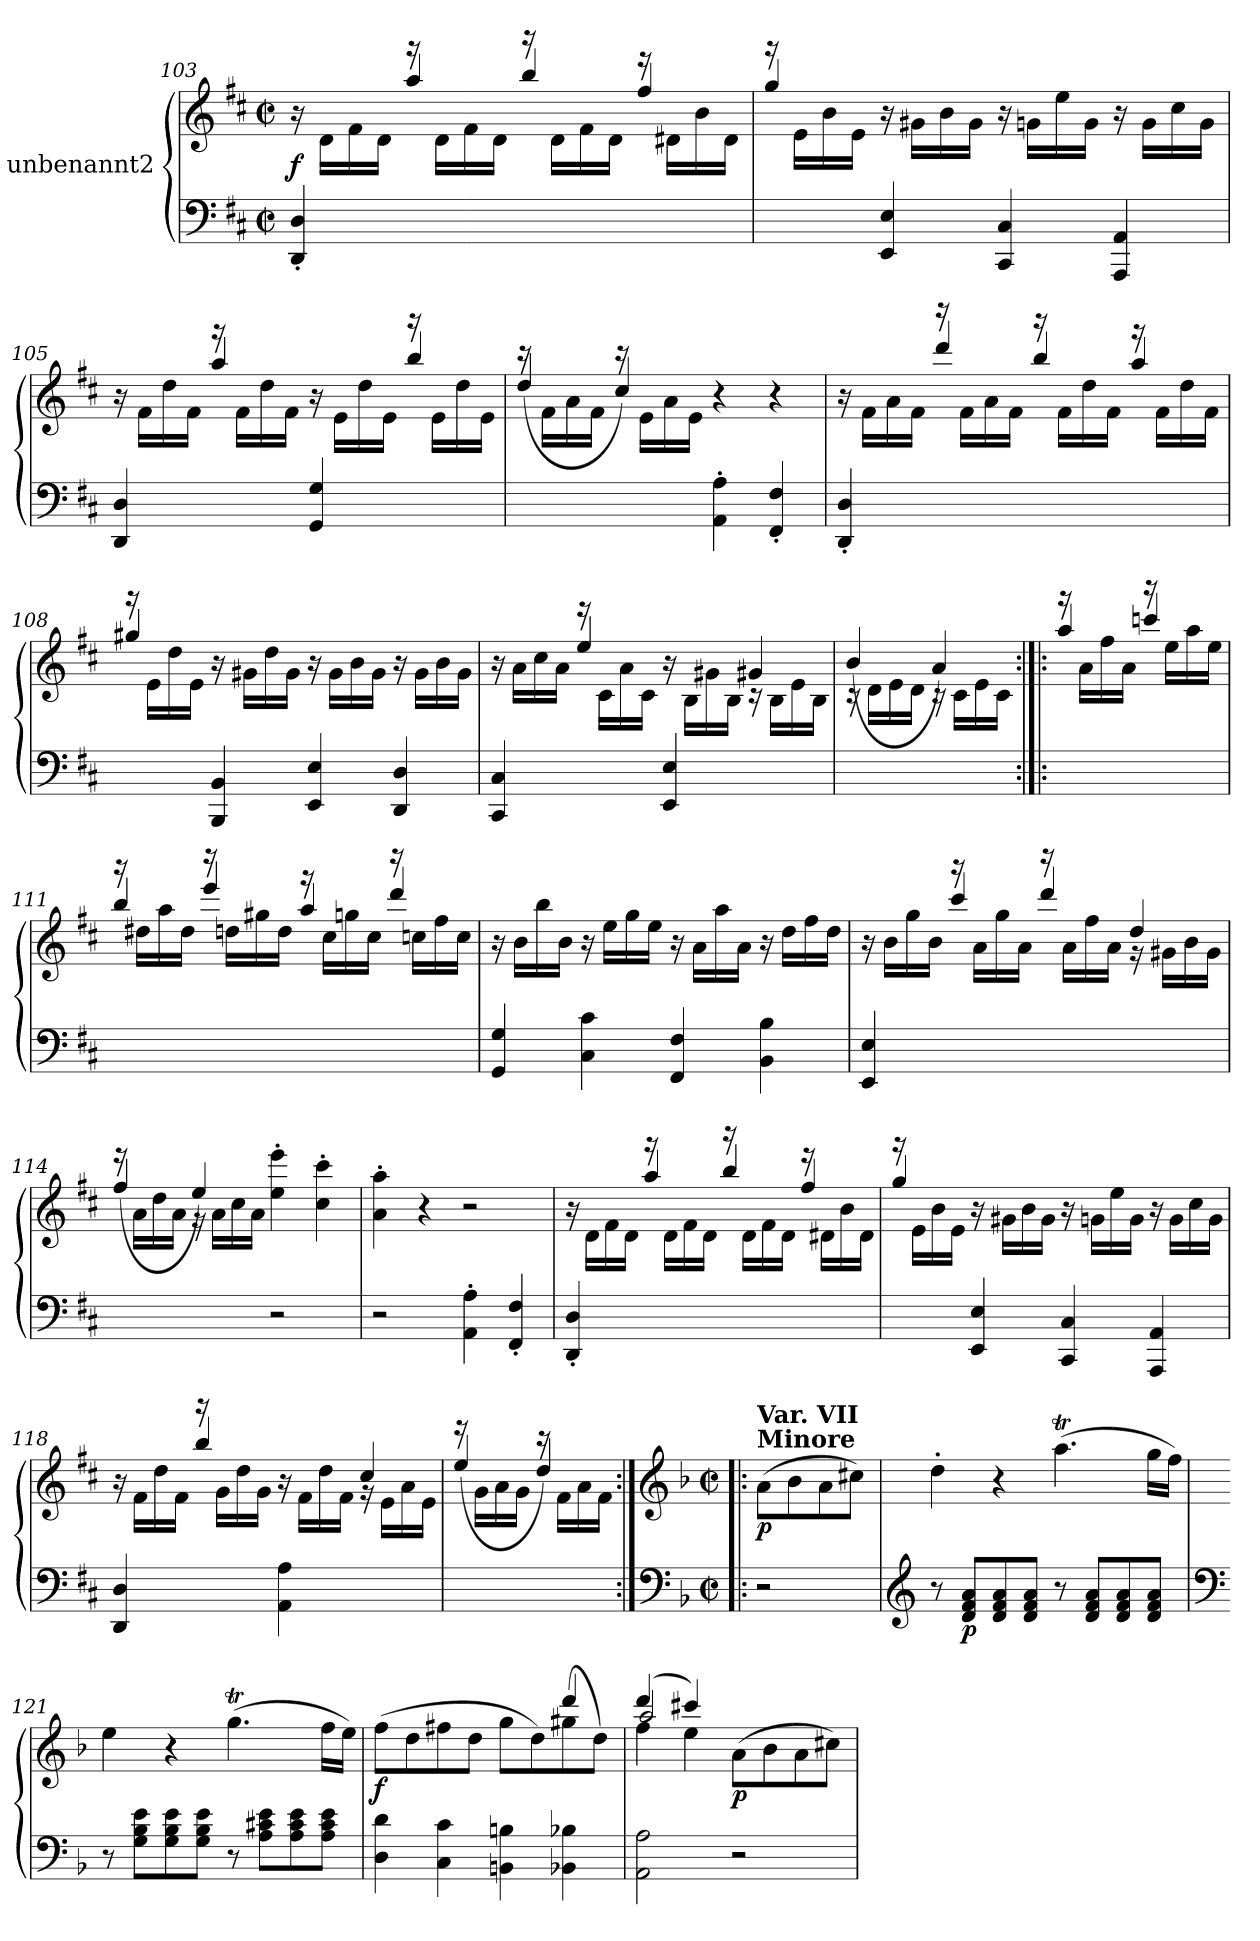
**kern	**kern	**dynam
*part1	*part1	*part1
*staff2	*staff1	*staff1/2
*I"unbenannt2	*	*
*clefF4	*clefG2	*
*k[f#c#]	*k[f#c#]	*
*M2/2	*M2/2	*
*met(c|)	*met(c|)	*
=103	=103	=103
*	*^	*
!	!	!	!LO:DY:a=2
4DD/' 4D/'	16r	4ryy	f
.	16d\LL	.	.
.	16f#\	.	.
.	16d\JJ	.	.
2.ryy	16r	4aa/	.
.	16d\LL	.	.
.	16f#\	.	.
.	16d\JJ	.	.
.	16r	4bb/	.
.	16d\LL	.	.
.	16f#\	.	.
.	16d\JJ	.	.
.	16r	4ff#/	.
.	16d#X\LL	.	.
.	16b\	.	.
.	16d#\JJ	.	.
=104	=104	=104	=104
4ryy	16r	4gg/	.
.	16e\LL	.	.
.	16b\	.	.
.	16e\JJ	.	.
4EE/ 4E/	16r	2.ryy	.
.	16g#X\LL	.	.
.	16b\	.	.
.	16g#\JJ	.	.
4CC#/ 4C#/	16r	.	.
.	16gn\LL	.	.
.	16ee\	.	.
.	16g\JJ	.	.
4AAA/ 4AA/	16r	.	.
.	16g\LL	.	.
.	16cc#\	.	.
.	16g\JJ	.	.
!!LO:LB:g=z	!!
=105	=105	=105	=105
4DD/ 4D/	16r	4ryy	.
.	16f#\LL	.	.
.	16dd\	.	.
.	16f#\JJ	.	.
4ryy	16r	4aa/	.
.	16f#\LL	.	.
.	16dd\	.	.
.	16f#\JJ	.	.
4GG/ 4G/	16r	4ryy	.
.	16e\LL	.	.
.	16dd\	.	.
.	16e\JJ	.	.
4ryy	16r	4bb/	.
.	16e\LL	.	.
.	16dd\	.	.
.	16e\JJ	.	.
=106	=106	=106	=106
2ryy	16r	(<4dd/	.
.	16f#\LL	.	.
.	16a\	.	.
.	16f#\JJ	.	.
.	16r	4cc#/)	.
.	16e\LL	.	.
.	16a\	.	.
.	16e\JJ	.	.
4AA\' 4A\'	4r	2ryy	.
4FF#/' 4F#/'	4r	.	.
=107	=107	=107	=107
4DD/' 4D/'	16r	4ryy	.
.	16f#\LL	.	.
.	16a\	.	.
.	16f#\JJ	.	.
2.ryy	16r	4ddd/	.
.	16f#\LL	.	.
.	16a\	.	.
.	16f#\JJ	.	.
.	16r	4bb/	.
.	16f#\LL	.	.
.	16dd\	.	.
.	16f#\JJ	.	.
.	16r	4aa/	.
.	16f#\LL	.	.
.	16dd\	.	.
.	16f#\JJ	.	.
!!LO:PB:g=z	!!
=108	=108	=108	=108
4ryy	16r	4gg#X/	.
.	16e\LL	.	.
.	16dd\	.	.
.	16e\JJ	.	.
4BBB/ 4BB/	16r	2.ryy	.
.	16g#X\LL	.	.
.	16dd\	.	.
.	16g#\JJ	.	.
4EE/ 4E/	16r	.	.
.	16g#\LL	.	.
.	16b\	.	.
.	16g#\JJ	.	.
4DD/ 4D/	16r	.	.
.	16g#\LL	.	.
.	16b\	.	.
.	16g#\JJ	.	.
=109	=109	=109	=109
4CC#/ 4C#/	16r	4ryy	.
.	16a\LL	.	.
.	16cc#\	.	.
.	16a\JJ	.	.
4ryy	16r	4ee/	.
.	16c#\LL	.	.
.	16a\	.	.
.	16c#\JJ	.	.
4EE/ 4E/	16r	4ryy	.
.	16B\LL	.	.
.	16g#X\	.	.
.	16B\JJ	.	.
4ryy	16rc	4g#X/	.
.	16B\LL	.	.
.	16e\	.	.
.	16B\JJ	.	.
=110	=110	=110	=110
2ryy	16rc	(<4b/	.
.	16d\LL	.	.
.	16e\	.	.
.	16d\JJ	.	.
.	16rc	4a/)	.
.	16c#\LL	.	.
.	16e\	.	.
.	16c#\JJ	.	.
!!LO:LB:g=z	!!
=110X13:|!|:	=110X13:|!|:	=110X13:|!|:	=110X13:|!|:
2ryy	16r	4aa/	.
.	16a\LL	.	.
.	16ff#\	.	.
.	16a\JJ	.	.
.	16r	4cccn/	.
.	16ee\LL	.	.
.	16aa\	.	.
.	16ee\JJ	.	.
=111	=111	=111	=111
1ryy	16r	4bb/	.
.	16dd#X\LL	.	.
.	16aa\	.	.
.	16dd#\JJ	.	.
.	16r	4eee/	.
.	16ddn\LL	.	.
.	16gg#X\	.	.
.	16dd\JJ	.	.
.	16r	4aa/	.
.	16cc#\LL	.	.
.	16ggn\	.	.
.	16cc#\JJ	.	.
.	16r	4ddd/	.
.	16ccn\LL	.	.
.	16ff#\	.	.
.	16cc\JJ	.	.
*	*v	*v	*
=112	=112	=112
4GG/ 4G/	16r	.
.	16b\LL	.
.	16bb\	.
.	16b\JJ	.
4C#\ 4c#\	16r	.
.	16ee\LL	.
.	16gg\	.
.	16ee\JJ	.
4FF#/ 4F#/	16r	.
.	16a\LL	.
.	16aa\	.
.	16a\JJ	.
4BB\ 4B\	16r	.
.	16dd\LL	.
.	16ff#\	.
.	16dd\JJ	.
!!LO:LB:g=z
=113	=113	=113
*	*^	*
4EE/ 4E/	16r	4ryy	.
.	16b\LL	.	.
.	16gg\	.	.
.	16b\JJ	.	.
2.ryy	16r	4ccc#/	.
.	16a\LL	.	.
.	16gg\	.	.
.	16a\JJ	.	.
.	16r	4ddd/	.
.	16a\LL	.	.
.	16ff#\	.	.
.	16a\JJ	.	.
.	16rg	4dd/	.
.	16g#X\LL	.	.
.	16b\	.	.
.	16g#\JJ	.	.
=114	=114	=114	=114
2ryy	16r	(>4ff#/	.
.	16a\LL	.	.
.	16dd\	.	.
.	16a\JJ	.	.
.	16rg	4ee/)	.
.	16a\LL	.	.
.	16cc#\	.	.
.	16a\JJ	.	.
2r	4ee\' 4eee\'	2ryy	.
.	4cc#\' 4ccc#\'	.	.
*	*v	*v	*
=115	=115	=115
2r	4a\' 4aa\'	.
.	4r	.
4AA\' 4A\'	2r	.
4FF#/' 4F#/'	.	.
!!LO:LB:g=z
=116	=116	=116
*	*^	*
4DD/' 4D/'	16r	4ryy	.
.	16d\LL	.	.
.	16f#\	.	.
.	16d\JJ	.	.
2.ryy	16r	4aa/	.
.	16d\LL	.	.
.	16f#\	.	.
.	16d\JJ	.	.
.	16r	4bb/	.
.	16d\LL	.	.
.	16f#\	.	.
.	16d\JJ	.	.
.	16r	4ff#/	.
.	16d#X\LL	.	.
.	16b\	.	.
.	16d#\JJ	.	.
=117	=117	=117	=117
4ryy	16r	4gg/	.
.	16e\LL	.	.
.	16b\	.	.
.	16e\JJ	.	.
4EE/ 4E/	16r	2.ryy	.
.	16g#X\LL	.	.
.	16b\	.	.
.	16g#\JJ	.	.
4CC#/ 4C#/	16r	.	.
.	16gn\LL	.	.
.	16ee\	.	.
.	16g\JJ	.	.
4AAA/ 4AA/	16r	.	.
.	16g\LL	.	.
.	16cc#\	.	.
.	16g\JJ	.	.
!!LO:LB:g=z	!!
=118	=118	=118	=118
4DD/ 4D/	16r	4ryy	.
.	16f#\LL	.	.
.	16dd\	.	.
.	16f#\JJ	.	.
4ryy	16r	4bb/	.
.	16g\LL	.	.
.	16dd\	.	.
.	16g\JJ	.	.
4AA\ 4A\	16r	4ryy	.
.	16f#\LL	.	.
.	16dd\	.	.
.	16f#\JJ	.	.
4ryy	16rg	4cc#/	.
.	16e\LL	.	.
.	16a\	.	.
.	16e\JJ	.	.
=119	=119	=119	=119
2ryy	16r	(<4ee/	.
.	16g\LL	.	.
.	16a\	.	.
.	16g\JJ	.	.
.	16r	4dd/)	.
.	16f#\LL	.	.
.	16a\	.	.
.	16f#\JJ	.	.
*	*v	*v	*
!!LO:LB:g=z
=119X14:|!|:	=119X14:|!|:	=119X14:|!|:
*clefF4	*clefG2	*
*k[b-]	*k[b-]	*
*M2/2	*M2/2	*
*met(c|)	*met(c|)	*
!	!LO:TX:a:B:t=Minore	!
!	!LO:TX:a:B:t=Var. VII	!
!	!	!LO:DY:b
2r	(>8a\L	p
.	8b-\	.
.	8a\	.
.	8cc#X\J)	.
=120	=120	=120
*clefG2	*	*
8r	4dd'\	.
!	!	!LO:DY:b=2
8d/ 8f/ 8a/L	.	p
8d/ 8f/ 8a/	4r	.
8d/ 8f/ 8a/J	.	.
8r	(>4.aat\	.
8d/ 8f/ 8a/L	.	.
8d/ 8f/ 8a/	.	.
8d/ 8f/ 8a/J	16gg\LL	.
.	16ff\JJ)	.
=121	=121	=121
*clefF4	*	*
8r	4ee\	.
8G\ 8B-\ 8e\L	.	.
8G\ 8B-\ 8e\	4r	.
8G\ 8B-\ 8e\J	.	.
8r	(>4.ggT\	.
8A\ 8c#X\ 8e\L	.	.
8A\ 8c#\ 8e\	.	.
8A\ 8c#\ 8e\J	16ff\LL	.
.	16ee\JJ)	.
=122	=122	=122
*	*^	*
!	!	!	!LO:DY:b
4D\ 4d\	(<8ff\L	2.ryy	f
.	8dd\	.	.
4C\ 4c\	8ff#X\	.	.
.	8dd\J	.	.
4BBn\ 4Bn\	8gg\L	.	.
.	8dd\)	.	.
4BB-X\ 4B-X\	(<8gg#X\	4ddd/	.
.	8dd\J)	.	.
!!LO:PB:g=z
=123	=123	=123	=123
*	*	*^	*
2AA\ 2A\	(>4ddd/	2aa/	4ff\	.
.	4ccc#X/)	.	4ee\	.
!	!	!	!	!LO:DY:b
2r	(>8a\L	2ryy	2ryy	p
.	8b-\	.	.	.
.	8a\	.	.	.
.	8cc#X\J)	.	.	.
*	*v	*v	*v	*
=	=	=
*-	*-	*-
